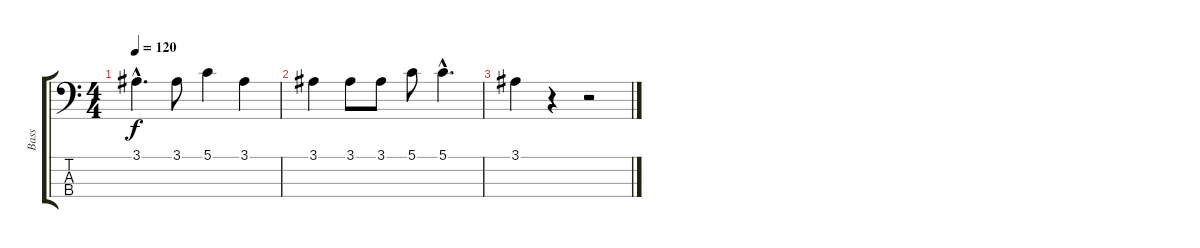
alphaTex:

\track ("Bass" "Bass") {instrument electricbasspick}
\staff {score tabs}
\tuning (G2 D2 A1 E1) {hide}
\ts (4 4)
\tempo 120
\clef f4
\ks c
3.1{hac}.4{d dy f} 3.1.8 5.1.4 3.1.4 |
3.1.4 3.1.8 3.1.8 5.1.8 5.1{hac}.4{d} |
3.1.4 r.4 r.2
